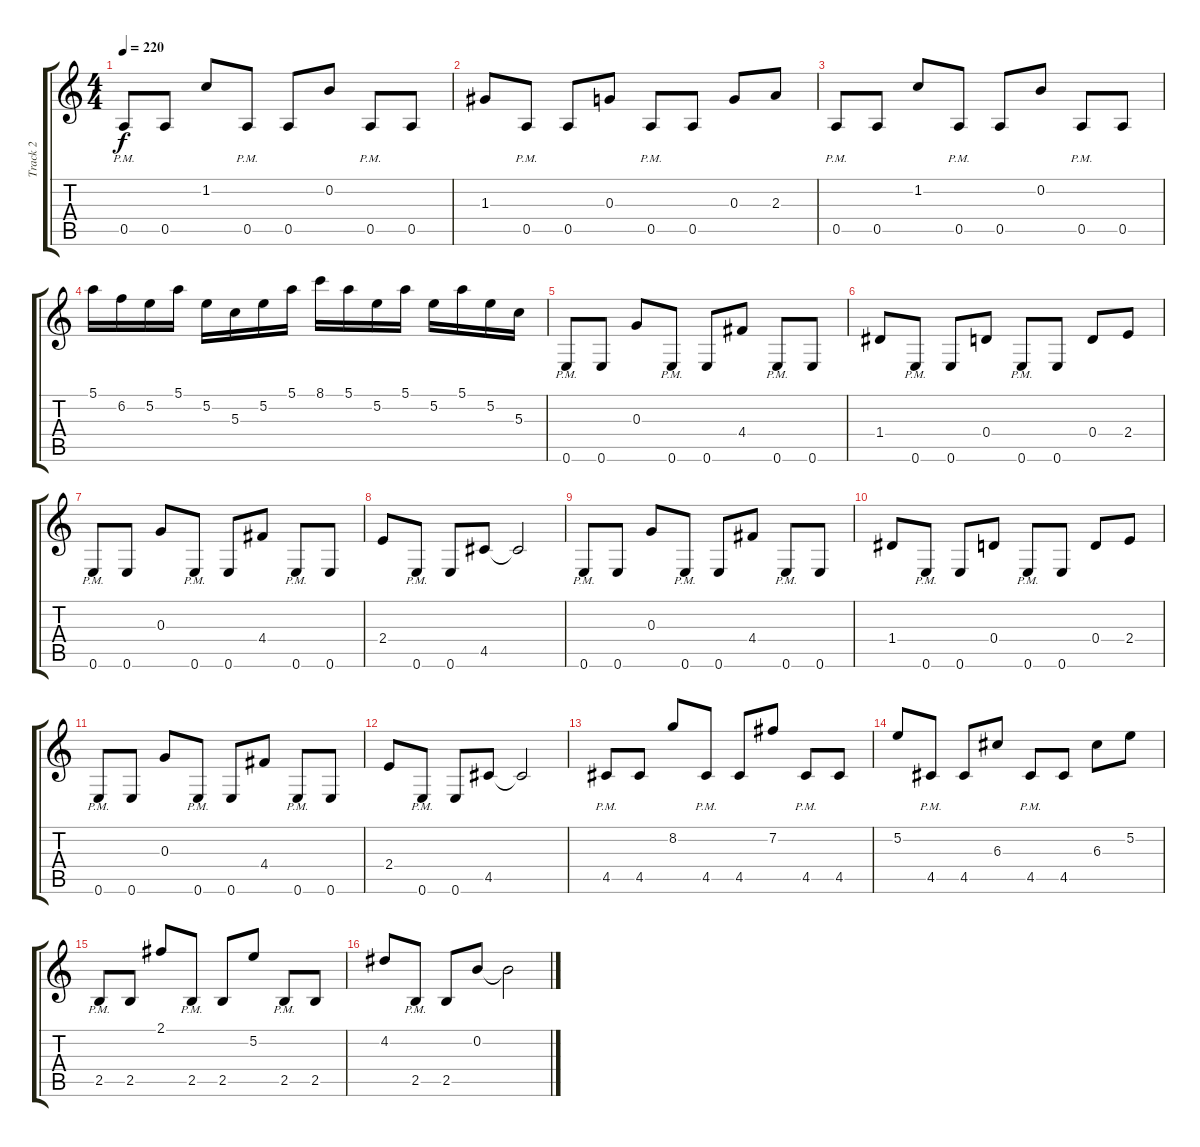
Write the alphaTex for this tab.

\track ("Track 2" "Track 2") {instrument overdrivenguitar}
\staff {score tabs}
\tuning (E4 B3 G3 D3 A2 E2) {hide}
\ts (4 4)
\tempo 220
\clef g2
\ks c
0.5{pm}.8{dy f} 0.5.8 1.2.8 0.5{pm}.8 0.5.8 0.2.8 0.5{pm}.8 0.5.8 |
1.3.8 0.5{pm}.8 0.5.8 0.3.8 0.5{pm}.8 0.5.8 0.3.8 2.3.8 |
0.5{pm}.8 0.5.8 1.2.8 0.5{pm}.8 0.5.8 0.2.8 0.5{pm}.8 0.5.8 |
5.1.16 6.2.16 5.2.16 5.1.16 5.2.16 5.3.16 5.2.16 5.1.16 8.1.16 5.1.16 5.2.16 5.1.16 5.2.16 5.1.16 5.2.16 5.3.16 |
0.6{pm}.8 0.6.8 0.3.8 0.6{pm}.8 0.6.8 4.4.8 0.6{pm}.8 0.6.8 |
1.4.8 0.6{pm}.8 0.6.8 0.4.8 0.6{pm}.8 0.6.8 0.4.8 2.4.8 |
0.6{pm}.8 0.6.8 0.3.8 0.6{pm}.8 0.6.8 4.4.8 0.6{pm}.8 0.6.8 |
2.4.8 0.6{pm}.8 0.6.8 4.5.8 4.5{t}.2 |
0.6{pm}.8 0.6.8 0.3.8 0.6{pm}.8 0.6.8 4.4.8 0.6{pm}.8 0.6.8 |
1.4.8 0.6{pm}.8 0.6.8 0.4.8 0.6{pm}.8 0.6.8 0.4.8 2.4.8 |
0.6{pm}.8 0.6.8 0.3.8 0.6{pm}.8 0.6.8 4.4.8 0.6{pm}.8 0.6.8 |
2.4.8 0.6{pm}.8 0.6.8 4.5.8 4.5{t}.2 |
4.5{pm}.8 4.5.8 8.2.8 4.5{pm}.8 4.5.8 7.2.8 4.5{pm}.8 4.5.8 |
5.2.8 4.5{pm}.8 4.5.8 6.3.8 4.5{pm}.8 4.5.8 6.3.8 5.2.8 |
2.5{pm}.8 2.5.8 2.1.8 2.5{pm}.8 2.5.8 5.2.8 2.5{pm}.8 2.5.8 |
4.2.8 2.5{pm}.8 2.5.8 0.2.8 0.2{t}.2
